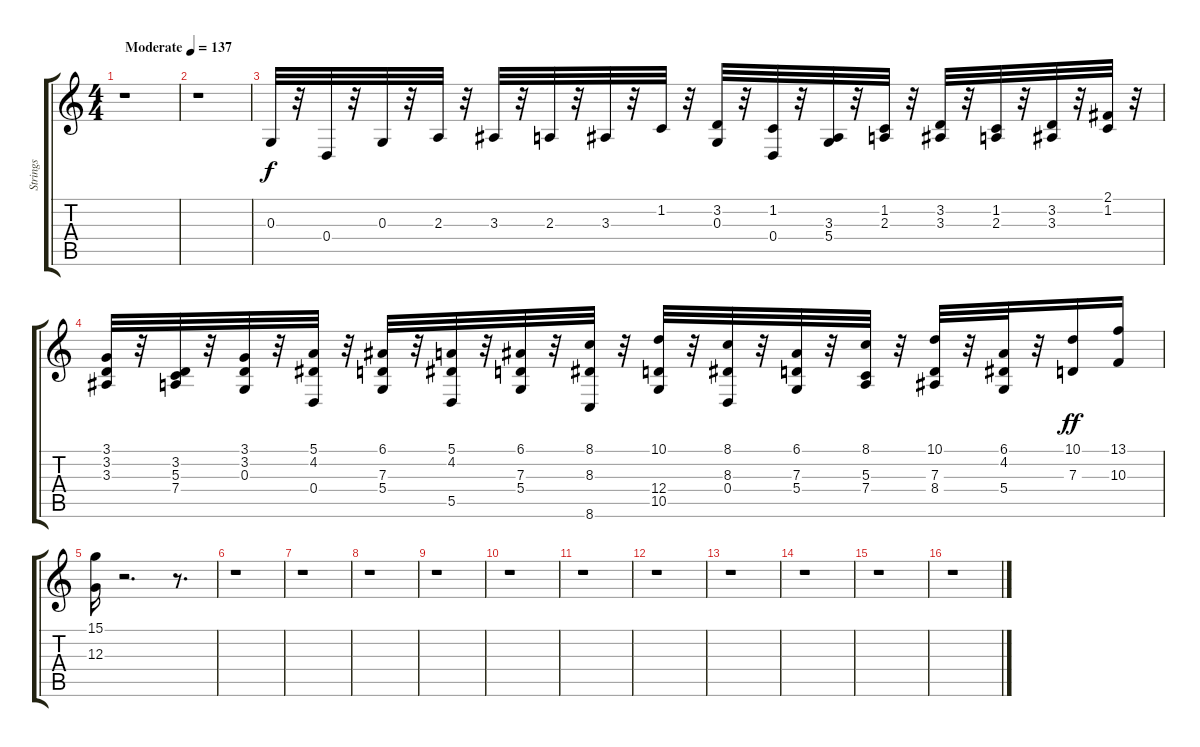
\track ("Strings" "Strings") {instrument stringensemble1}
\staff {score tabs}
\tuning (E4 B3 G3 D3 A2 E2) {hide}
\ts (4 4)
\tempo (137 "Moderate")
\clef g2
\ks c
r.1{dy f instrument stringensemble1} |
r.1 |
0.3.32 r.32 0.4.32 r.32 0.3.32 r.32 2.3.32 r.32 3.3.32 r.32 2.3.32 r.32 3.3.32 r.32 1.2.32 r.32 (3.2 0.3).32 r.32 (1.2 0.4).32 r.32 (3.3 5.4).32 r.32 (1.2 2.3).32 r.32 (3.2 3.3).32 r.32 (1.2 2.3).32 r.32 (3.2 3.3).32 r.32 (2.1 1.2).32 r.32 |
(3.1 3.2 3.3).32 r.32 (3.2 5.3 7.4).32 r.32 (3.1 3.2 0.3).32 r.32 (5.1 4.2 0.4).32 r.32 (6.1 7.3 5.4).32 r.32 (5.1 4.2 5.5).32 r.32 (6.1 7.3 5.4).32 r.32 (8.1 8.3 8.6).32 r.32 (10.1 12.4 10.5).32 r.32 (8.1 8.3 0.4).32 r.32 (6.1 7.3 5.4).32 r.32 (8.1 5.3 7.4).32 r.32 (10.1 7.3 8.4).32 r.32 (6.1 4.2 5.4).32 r.32 (10.1 7.3).16{dy ff} (13.1 10.3).16 |
(15.1 12.3).16 r.2{d} r.8{d} |
r.1 |
r.1 |
r.1 |
r.1 |
r.1 |
r.1 |
r.1 |
r.1 |
r.1 |
r.1 |
r.1
